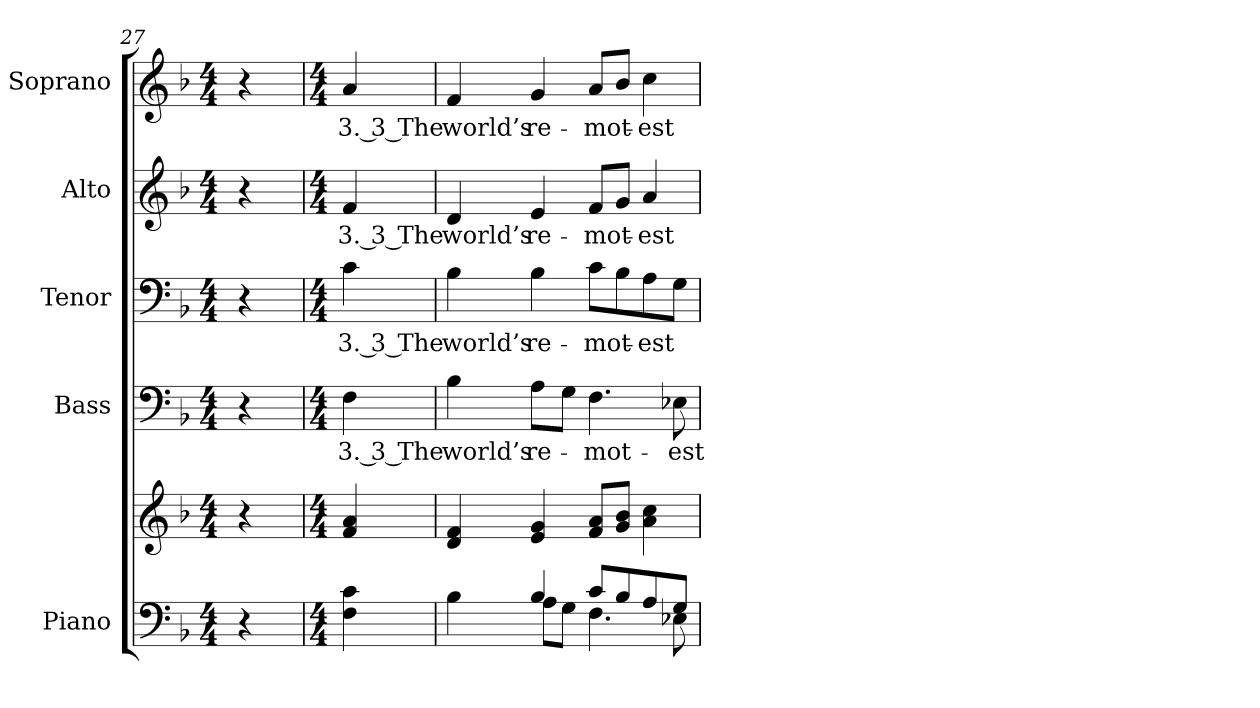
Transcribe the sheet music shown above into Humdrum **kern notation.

**kern	**kern	**kern	**text	**kern	**text	**kern	**text	**kern	**text
*part5	*part5	*part4	*part4	*part3	*part3	*part2	*part2	*part1	*part1
*staff6	*staff5	*staff4	*staff4	*staff3	*staff3	*staff2	*staff2	*staff1	*staff1
*I"Piano	*	*I"Bass	*	*I"Tenor	*	*I"Alto	*	*I"Soprano	*
*I'Pno.	*	*I'B.	*	*I'T.	*	*I'A.	*	*I'S.	*
!!LO:PB:g=z
*clefF4	*clefG2	*clefF4	*	*clefF4	*	*clefG2	*	*clefG2	*
*k[b-]	*k[b-]	*k[b-]	*	*k[b-]	*	*k[b-]	*	*k[b-]	*
*F:	*F:	*F:	*	*F:	*	*F:	*	*F:	*
*M4/4	*M4/4	*M4/4	*	*M4/4	*	*M4/4	*	*M4/4	*
=27	=27	=27	=27	=27	=27	=27	=27	=27	=27
4r	4r	4r	.	4r	.	4r	.	4r	.
=28	=28	=28	=28	=28	=28	=28	=28	=28	=28
*M4/4	*M4/4	*M4/4	*	*M4/4	*	*M4/4	*	*M4/4	*
!	!	!	!LO:LY:b:color=#000000	!	!	!	!	!	!
!	!	!	!	!	!LO:LY:b:color=#000000	!	!	!	!
!	!	!	!	!	!	!	!LO:LY:b:color=#000000	!	!
!	!	!	!	!	!	!	!	!	!LO:LY:b:color=#000000
4Fi\ 4ci	4fi/ 4ai	4Fi\	3. 3 The	4ci\	3. 3 The	4fi/	3. 3 The	4ai/	3. 3 The
=29	=29	=29	=29	=29	=29	=29	=29	=29	=29
*^	*	*	*	*	*	*	*	*	*
!	!	!	!	!LO:LY:b:color=#000000	!	!	!	!	!	!
!	!	!	!	!	!	!LO:LY:b:color=#000000	!	!	!	!
!	!	!	!	!	!	!	!	!LO:LY:b:color=#000000	!	!
!	!	!	!	!	!	!	!	!	!	!LO:LY:b:color=#000000
4B-i\	4ryy	4di/ 4fi	4B-i\	world’s	4B-i\	world’s	4di/	world’s	4fi/	world’s
!	!	!	!	!LO:LY:b:color=#000000	!	!	!	!	!	!
!	!	!	!	!	!	!LO:LY:b:color=#000000	!	!	!	!
!	!	!	!	!	!	!	!	!LO:LY:b:color=#000000	!	!
!	!	!	!	!	!	!	!	!	!	!LO:LY:b:color=#000000
4B-i/	8Ai\L	4ei/ 4gi	8Ai\L	re-	4B-i\	re-	4ei/	re-	4gi/	re-
.	8Gi\J	.	8Gi\J	.	.	.	.	.	.	.
!	!	!	!	!LO:LY:b:color=#000000	!	!	!	!	!	!
!	!	!	!	!	!	!LO:LY:b:color=#000000	!	!	!	!
!	!	!	!	!	!	!	!	!LO:LY:b:color=#000000	!	!
!	!	!	!	!	!	!	!	!	!	!LO:LY:b:color=#000000
8ci/L	4.Fi\	8fi/ 8aiL	4.Fi\	-mot-	8ci\L	-mot-	8fi/L	-mot-	8ai/L	-mot-
8B-i/	.	8gi/ 8b-iJ	.	.	8B-i\	.	8gi/J	.	8b-i/J	.
!	!	!	!	!	!	!LO:LY:b:color=#000000	!	!	!	!
!	!	!	!	!	!	!	!	!LO:LY:b:color=#000000	!	!
!	!	!	!	!	!	!	!	!	!	!LO:LY:b:color=#000000
8Ai/	.	4ai\ 4cci	.	.	8Ai\	-est	4ai/	-est	4cci\	-est
!	!	!	!	!LO:LY:b:color=#000000	!	!	!	!	!	!
8Gi/J	8E-Xi\	.	8E-Xi\	-est	8Gi\J	.	.	.	.	.
*v	*v	*	*	*	*	*	*	*	*	*
=	=	=	=	=	=	=	=	=	=
*-	*-	*-	*-	*-	*-	*-	*-	*-	*-
